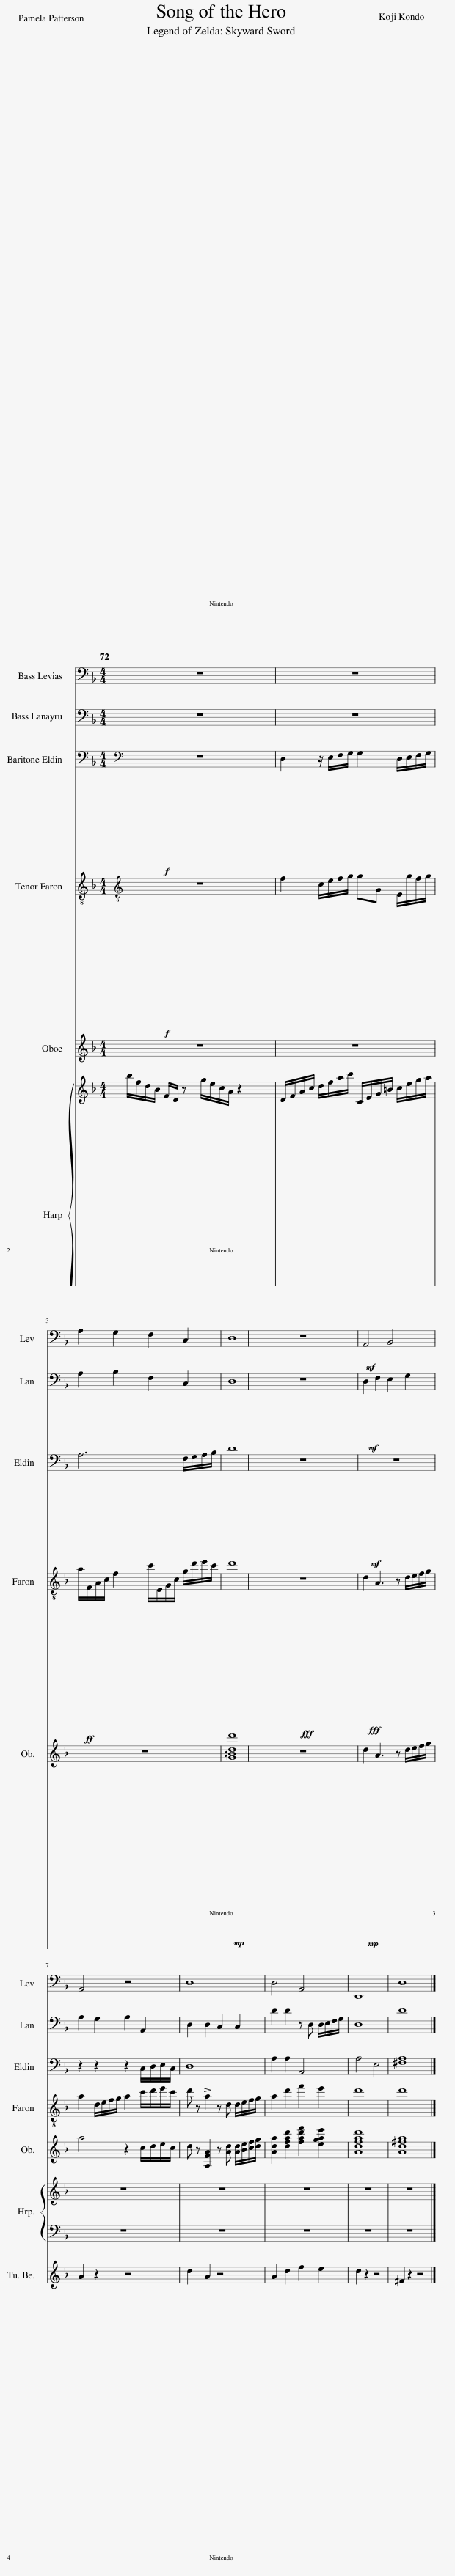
X:1
%%score 1 2 3 4 5 { 6 | 7 } 8
L:1/8
Q:1/4=72
M:4/4
I:linebreak $
K:F
V:1 bass
V:2 bass
V:3 bass
V:4 treble-8
V:5 treble
V:6 treble
V:7 bass
V:8 treble
V:1
 z8 | z8 |$ A,2 G,2 F,2 C,2 | D,8 | z8 | %5
!mf! A,,4 B,,4 |$ A,,4 z4 | D,8 | D,4 A,,4 | D,,8 | %10
 D,8 |] %11
V:2
 z8 | z8 |$ A,2 B,2 F,2 C,2 | D,8 | z8 | %5
!mf! D,2 F,2 E,2 G,2 |$ A,2 G,2 A,2 A,,2 | D,2 D,2 C,2 C,2 | D2 D2 z D, D,/E,/F,/G,/ | D,8 | %10
 D8 |] %11
V:3
!f! z8 | D,2 z/ E,/F,/G,/ G,2 D,/E,/F,/G,/ |$ A,6 F,/G,/A,/B,/ | D8 | z8 | %5
!mf! z8 |$ z2 z2 z2 C,/D,/E,/C,/ | D,8 | A,2 A,2 A,,4 | A,4 E,4 | %10
 [^F,A,]8 |] %11
V:4
!f! z8 | f2 c/e/f/g/ gG E/g/f/g/ |$!ff! a/F/A/c/ f2 c'/E/G/c/!fff! g/d'/e'/c'/ | d'8 | z8 | %5
!fff! d2 A3 z d/e/f/g/ |$ a2 d/e/f/g/ a2 c'/d'/e'/c'/ | d' z !>!a2 z d d/e/f/g/ | a2 d'2 f'2 e'2 | d'8 | %10
 d'8 |] %11
V:5
 z8 | z8 |$ z8 |!mp! [G=Bdd']8 | z8 | %5
!mp! d2 A3 z d/e/f/g/ |$ a4 z2 c/d/e/c/ | d z [A,FA]2 z [Ad] [Ad]/[Be]/[cf]/[dg]/ | [Ada]2 [dfad']2 [fad'f']2 [egae']2 | [Adfad']8 | %10
 [Ad^fa]8 |] %11
V:6
 b/f/d/B/ F/D/ z g/e/c/A/ z2 |!mp! D/F/A/c/ d/f/a/c'/ C/E/G/=B/ c/e/g/a/ |$!p! d/e/f/a/ c/e/f/a/ B/e/f/a/ c/e/f/a/ | [G=Bdd']8 |!pp! z2 F/A/c/e/- [ef] z [CEGc]2 | %5
 z8 |$ z8 | z8 | z8 | z8 | %10
 z8 |] %11
V:7
 z2 z B,/E,/ z2 E/C/G,/E,/ | z8 |$ z8 | z8 | F,/A,/C/E/ z2 z4 | %5
 z8 |$ z8 | z8 | z8 | z8 | %10
 z8 |] %11
V:8
 B2 F2 g2 c2 |!mp! D2 d2 C2 c2 |$ d2 c2 B2 c2 | d8 | z8 | %5
 d2 A2 z4 |$ A2 z2 z4 | d2 A2 z4 | A2 d2 f2 e2 | d2 z2 z4 | %10
 ^F2 z2 z4 |] %11
